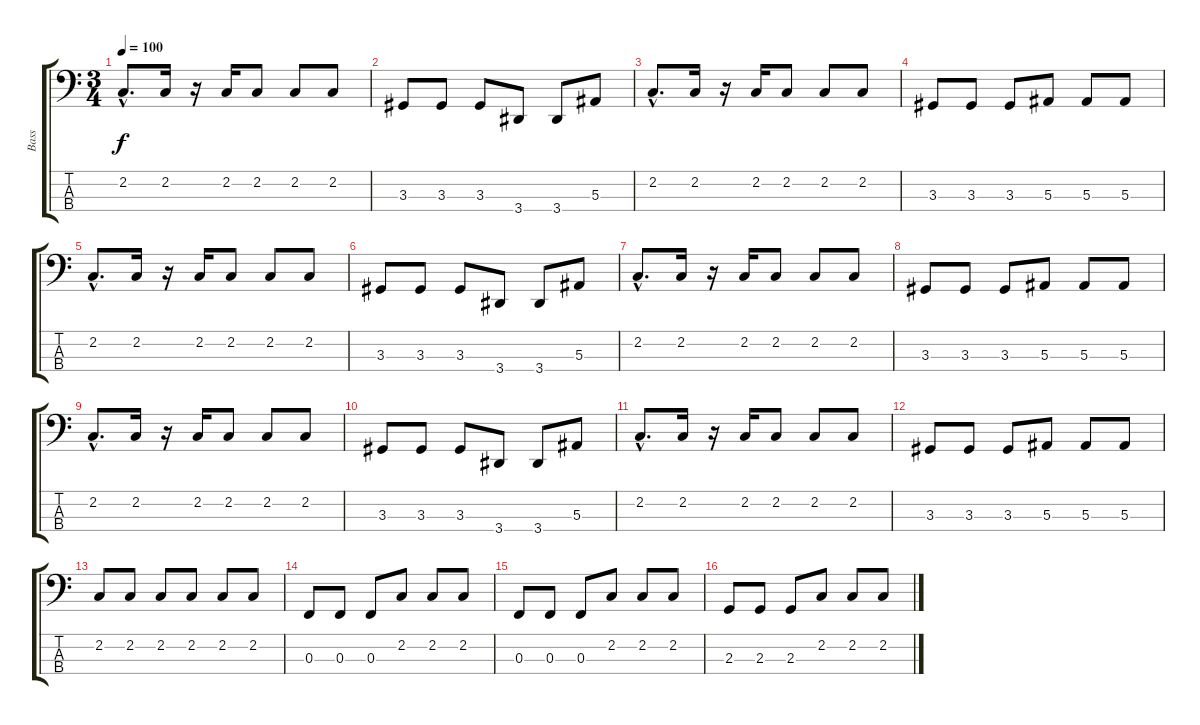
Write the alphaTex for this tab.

\track ("Bass" "Bass") {instrument slapbass1}
\staff {score tabs}
\tuning (Eb2 Bb1 F1 C1) {hide}
\ts (3 4)
\tempo 100
\clef f4
\ks c
2.2{hac}.8{d dy f} 2.2.16 r.16 2.2.16 2.2.8 2.2.8 2.2.8 |
3.3.8 3.3.8 3.3.8 3.4.8 3.4.8 5.3.8 |
2.2{hac}.8{d} 2.2.16 r.16 2.2.16 2.2.8 2.2.8 2.2.8 |
3.3.8 3.3.8 3.3.8 5.3.8 5.3.8 5.3.8 |
2.2{hac}.8{d} 2.2.16 r.16 2.2.16 2.2.8 2.2.8 2.2.8 |
3.3.8 3.3.8 3.3.8 3.4.8 3.4.8 5.3.8 |
2.2{hac}.8{d} 2.2.16 r.16 2.2.16 2.2.8 2.2.8 2.2.8 |
3.3.8 3.3.8 3.3.8 5.3.8 5.3.8 5.3.8 |
2.2{hac}.8{d} 2.2.16 r.16 2.2.16 2.2.8 2.2.8 2.2.8 |
3.3.8 3.3.8 3.3.8 3.4.8 3.4.8 5.3.8 |
2.2{hac}.8{d} 2.2.16 r.16 2.2.16 2.2.8 2.2.8 2.2.8 |
3.3.8 3.3.8 3.3.8 5.3.8 5.3.8 5.3.8 |
2.2.8 2.2.8 2.2.8 2.2.8 2.2.8 2.2.8 |
0.3.8 0.3.8 0.3.8 2.2.8 2.2.8 2.2.8 |
0.3.8 0.3.8 0.3.8 2.2.8 2.2.8 2.2.8 |
2.3.8 2.3.8 2.3.8 2.2.8 2.2.8 2.2.8
